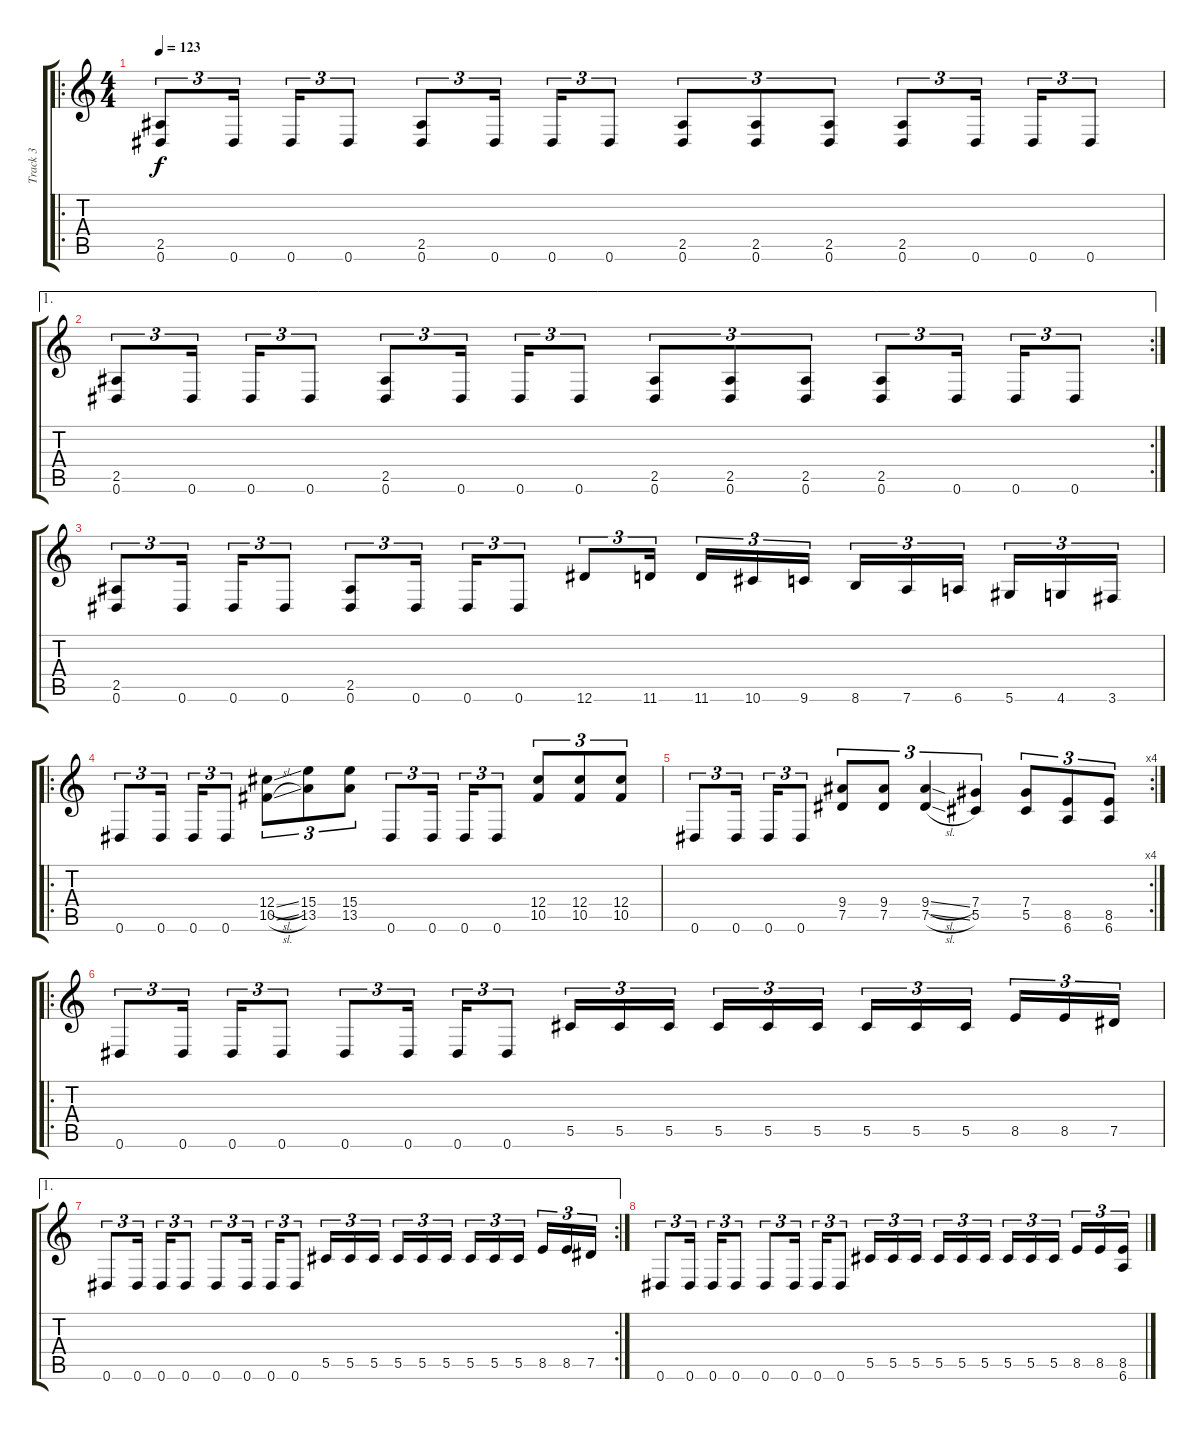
\track ("Track 3" "Track 3") {instrument distortionguitar}
\staff {score tabs}
\tuning (Eb4 Bb3 Gb3 Db3 Ab2 Eb2) {hide}
\ro
\ts (4 4)
\tempo 123
\clef g2
\ks c
(2.5 0.6).8{tu (3 2) dy f} 0.6.16{tu (3 2)} 0.6.16{tu (3 2)} 0.6.8{tu (3 2)} (2.5 0.6).8{tu (3 2)} 0.6.16{tu (3 2)} 0.6.16{tu (3 2)} 0.6.8{tu (3 2)} (2.5 0.6).8{tu (3 2)} (2.5 0.6).8{tu (3 2)} (2.5 0.6).8{tu (3 2)} (2.5 0.6).8{tu (3 2)} 0.6.16{tu (3 2)} 0.6.16{tu (3 2)} 0.6.8{tu (3 2)} |
\ae 1
\rc 2
(2.5 0.6).8{tu (3 2)} 0.6.16{tu (3 2)} 0.6.16{tu (3 2)} 0.6.8{tu (3 2)} (2.5 0.6).8{tu (3 2)} 0.6.16{tu (3 2)} 0.6.16{tu (3 2)} 0.6.8{tu (3 2)} (2.5 0.6).8{tu (3 2)} (2.5 0.6).8{tu (3 2)} (2.5 0.6).8{tu (3 2)} (2.5 0.6).8{tu (3 2)} 0.6.16{tu (3 2)} 0.6.16{tu (3 2)} 0.6.8{tu (3 2)} |
(2.5 0.6).8{tu (3 2)} 0.6.16{tu (3 2)} 0.6.16{tu (3 2)} 0.6.8{tu (3 2)} (2.5 0.6).8{tu (3 2)} 0.6.16{tu (3 2)} 0.6.16{tu (3 2)} 0.6.8{tu (3 2)} 12.6.8{tu (3 2)} 11.6.16{tu (3 2)} 11.6.16{tu (3 2)} 10.6.16{tu (3 2)} 9.6.16{tu (3 2)} 8.6.16{tu (3 2)} 7.6.16{tu (3 2)} 6.6.16{tu (3 2)} 5.6.16{tu (3 2)} 4.6.16{tu (3 2)} 3.6.16{tu (3 2)} |
\ro
0.6.8{tu (3 2)} 0.6.16{tu (3 2)} 0.6.16{tu (3 2)} 0.6.8{tu (3 2)} (12.4{sl} 10.5{sl}).8{tu (3 2)} (15.4 13.5).8{tu (3 2)} (15.4 13.5).8{tu (3 2)} 0.6.8{tu (3 2)} 0.6.16{tu (3 2)} 0.6.16{tu (3 2)} 0.6.8{tu (3 2)} (12.4 10.5).8{tu (3 2)} (12.4 10.5).8{tu (3 2)} (12.4 10.5).8{tu (3 2)} |
\rc 4
0.6.8{tu (3 2)} 0.6.16{tu (3 2)} 0.6.16{tu (3 2)} 0.6.8{tu (3 2)} (9.4 7.5).8{tu (3 2)} (9.4 7.5).8{tu (3 2)} (9.4{sl} 7.5{sl}).4{tu (3 2)} (7.4 5.5).4{tu (3 2)} (7.4 5.5).8{tu (3 2)} (8.5 6.6).8{tu (3 2)} (8.5 6.6).8{tu (3 2)} |
\ro
0.6.8{tu (3 2)} 0.6.16{tu (3 2)} 0.6.16{tu (3 2)} 0.6.8{tu (3 2)} 0.6.8{tu (3 2)} 0.6.16{tu (3 2)} 0.6.16{tu (3 2)} 0.6.8{tu (3 2)} 5.5.16{tu (3 2)} 5.5.16{tu (3 2)} 5.5.16{tu (3 2)} 5.5.16{tu (3 2)} 5.5.16{tu (3 2)} 5.5.16{tu (3 2)} 5.5.16{tu (3 2)} 5.5.16{tu (3 2)} 5.5.16{tu (3 2)} 8.5.16{tu (3 2)} 8.5.16{tu (3 2)} 7.5.16{tu (3 2)} |
\ae 1
\rc 2
0.6.8{tu (3 2)} 0.6.16{tu (3 2)} 0.6.16{tu (3 2)} 0.6.8{tu (3 2)} 0.6.8{tu (3 2)} 0.6.16{tu (3 2)} 0.6.16{tu (3 2)} 0.6.8{tu (3 2)} 5.5.16{tu (3 2)} 5.5.16{tu (3 2)} 5.5.16{tu (3 2)} 5.5.16{tu (3 2)} 5.5.16{tu (3 2)} 5.5.16{tu (3 2)} 5.5.16{tu (3 2)} 5.5.16{tu (3 2)} 5.5.16{tu (3 2)} 8.5.16{tu (3 2)} 8.5.16{tu (3 2)} 7.5.16{tu (3 2)} |
0.6.8{tu (3 2)} 0.6.16{tu (3 2)} 0.6.16{tu (3 2)} 0.6.8{tu (3 2)} 0.6.8{tu (3 2)} 0.6.16{tu (3 2)} 0.6.16{tu (3 2)} 0.6.8{tu (3 2)} 5.5.16{tu (3 2)} 5.5.16{tu (3 2)} 5.5.16{tu (3 2)} 5.5.16{tu (3 2)} 5.5.16{tu (3 2)} 5.5.16{tu (3 2)} 5.5.16{tu (3 2)} 5.5.16{tu (3 2)} 5.5.16{tu (3 2)} 8.5.16{tu (3 2)} 8.5.16{tu (3 2)} (8.5 6.6).16{tu (3 2)}
